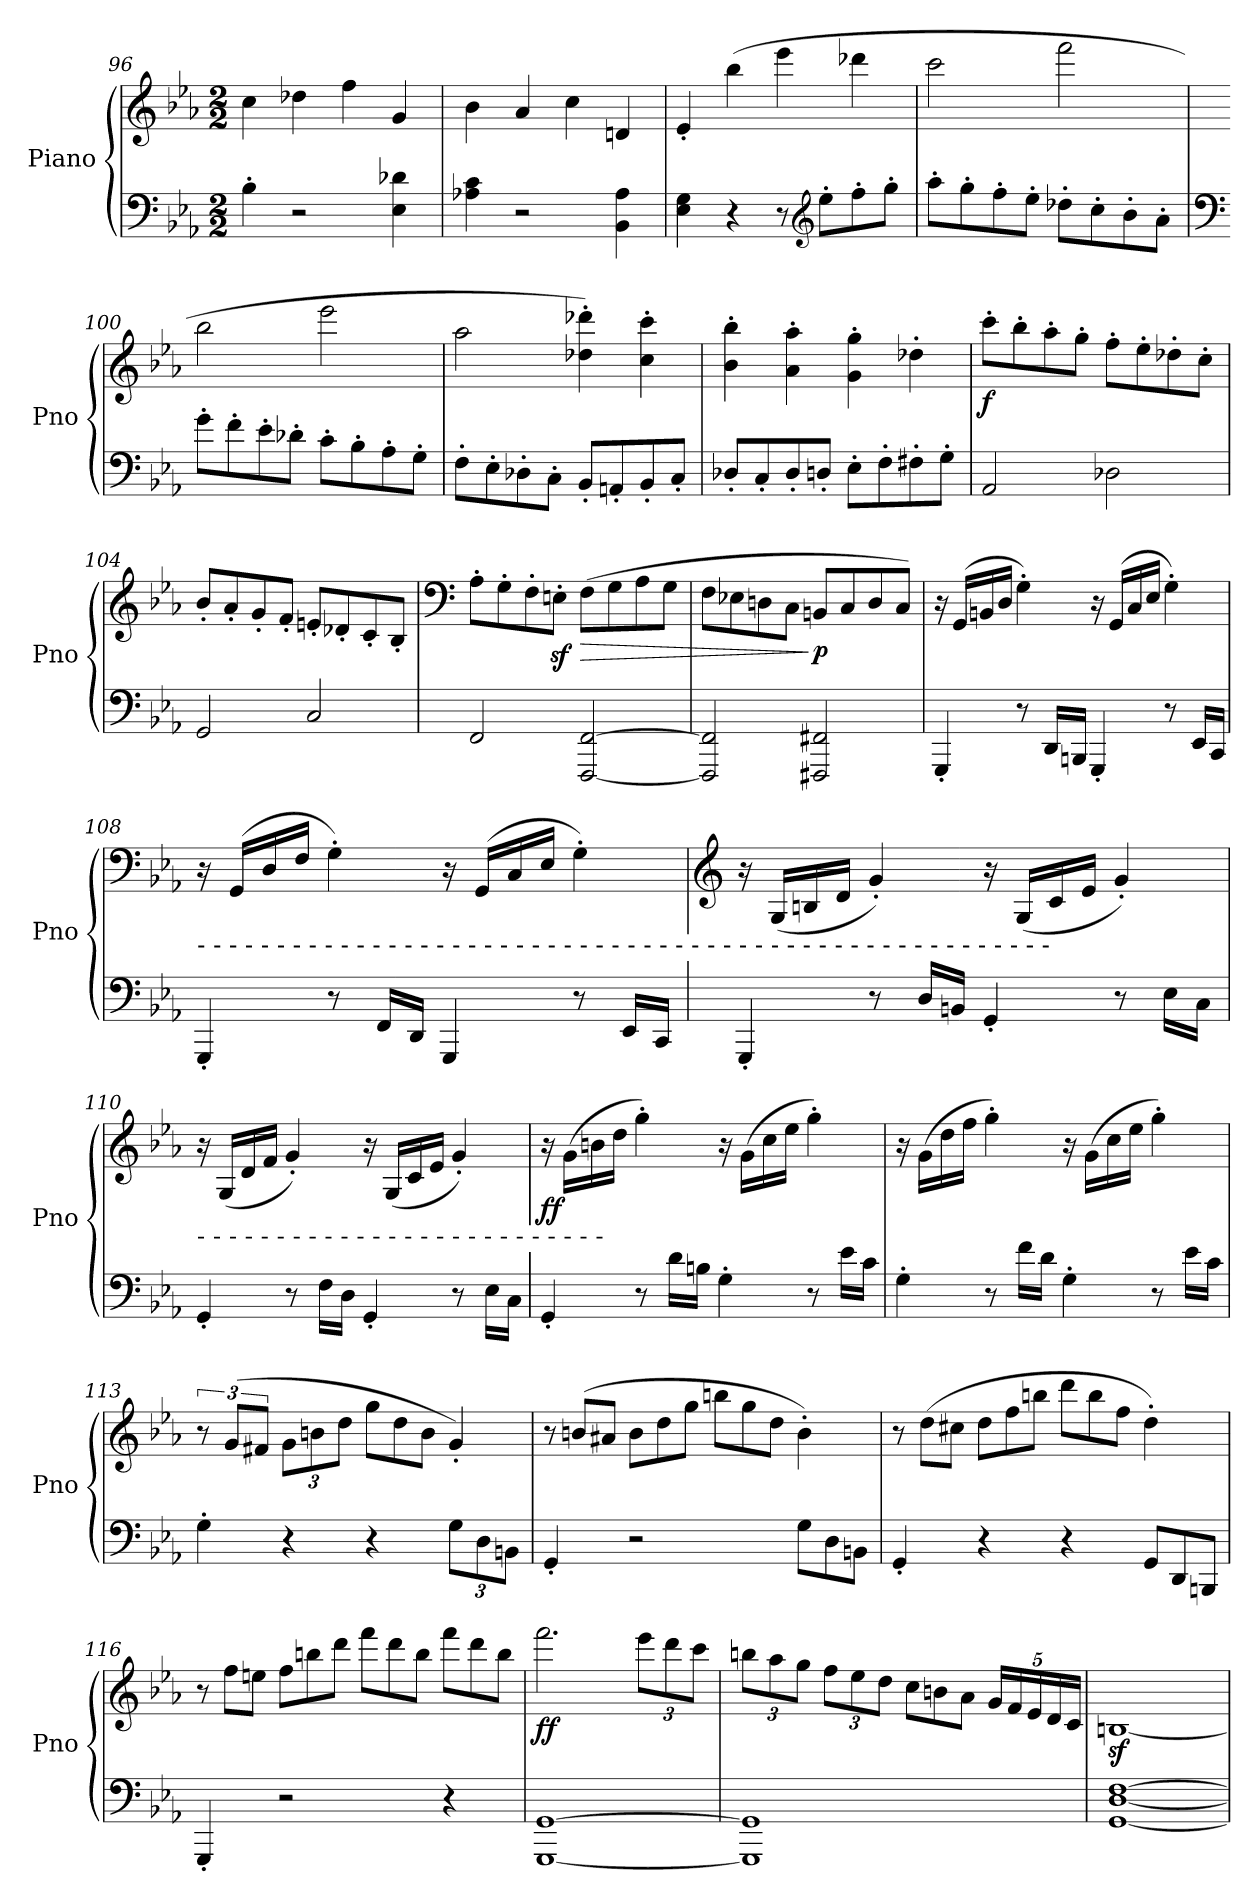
**kern	**kern	**dynam
*part1	*part1	*part1
*staff2	*staff1	*staff1/2
*I"Piano	*	*
*I'Pno	*	*
*clefF4	*clefG2	*
*k[b-e-a-]	*k[b-e-a-]	*
*M2/2	*M2/2	*
=96	=96	=96
4B-'\	4cc\	.
2r	4dd-X\	.
.	4ff\	.
4E-\ 4d-X\	4g/	.
=97	=97	=97
4A-X\ 4c\	4b-\	.
2r	4a-/	.
.	4cc\	.
4BB-\ 4A-\	4dn/	.
=98	=98	=98
4E-\ 4G\	4e-'/	.
4r	(>4bb-\	.
8r	4eee-\	.
*clefG2	*	*
8ee-'\L	.	.
8ff'\	4ddd-X\	.
8gg'\J	.	.
=99	=99	=99
8aa-'\L	2ccc\	.
8gg'\	.	.
8ff'\	.	.
8ee-'\J	.	.
8dd-X'\L	2fff\	.
8cc'\	.	.
8b-'\	.	.
8a-'\J	.	.
!!LO:PB:g=z
=100	=100	=100
*clefF4	*	*
8g'\L	2bb-\	.
8f'\	.	.
8e-'\	.	.
8d-X'\J	.	.
8c'\L	2eee-\	.
8B-'\	.	.
8A-'\	.	.
8G'\J	.	.
=101	=101	=101
!	!	!LO:DY:b
8F'\L	2aa-\	other-dynamics
8E-'\	.	.
8D-X'\	.	.
8C'\J	.	.
8BB-'/L	4dd-X\' 4ddd-X\')	.
8AAn'/	.	.
8BB-'/	4cc\' 4ccc\'	.
8C'/J	.	.
=102	=102	=102
8D-X'/L	4b-\' 4bb-\'	.
8C'/	.	.
8D-'/	4a-\' 4aa-\'	.
8Dn'/J	.	.
8E-'\L	4g\' 4gg\'	.
8F'\	.	.
8F#X'\	4dd-X'\	.
8G'\J	.	.
=103	=103	=103
!	!	!LO:DY:b
2AA-/	8ccc'\L	f
.	8bb-'\	.
.	8aa-'\	.
.	8gg'\J	.
2D-X\	8ff'\L	.
.	8ee-'\	.
.	8dd-X'\	.
.	8cc'\J	.
!!LO:LB:g=z
=104	=104	=104
2GG/	8b-'/L	.
.	8a-'/	.
.	8g'/	.
.	8f'/J	.
2C/	8en'/L	.
.	8d-X'/	.
.	8c'/	.
.	8B-'/J	.
=105	=105	=105
*	*clefF4	*
2FF/	8A-'\L	.
.	8G'\	.
.	8F'\	.
.	8Enz<'\J	.
!	!	!LO:HP:b
[2FFF/ [2FF/	(>8F\L	>
.	8G\	.
.	8A-\	.
.	8G\J	.
=106	=106	=106
2FFF/] 2FF/]	8F\L	.
.	8E-X\	.
.	8Dn\	.
.	8C\J	.
!	!	!LO:DY:n=1:b
2FFF#X/ 2FF#X/	8BBn/L	] p
.	8C/	.
.	8D/	.
.	8C/J)	.
!!LO:PB:g=z
=107	=107	=107
!	!	!LO:DY:b
4GGG'/	16r	other-dynamics
.	(>16GG/LL	.
.	16BBn/	.
.	16D/JJ	.
8r	4G'\)	.
16DD/LL	.	.
16BBBn/JJ	.	.
4GGG'/	16r	.
.	(>16GG/LL	.
.	16C/	.
.	16E-/JJ	.
8r	4G'\)	.
16EE-/LL	.	.
16CC/JJ	.	.
=108	=108	=108
!LO:TX:a:t=-  -  -  -  -  -  -  -  -  -  -  -  -  -  -  -  -  -  -  -  -  -  -  -  -  -  -  -  -  -  -  -  -  -  -  -  -  -  -  -  -  -  -  -  -  -  -  -  -  -  -  -  -  -	!	!
4GGG'/	16r	.
.	(>16GG/LL	.
.	16D/	.
.	16F/JJ	.
8r	4G'\)	.
16FF/LL	.	.
16DD/JJ	.	.
4GGG/	16r	.
.	(>16GG/LL	.
.	16C/	.
.	16E-/JJ	.
8r	4G'\)	.
16EE-/LL	.	.
16CC/JJ	.	.
!!LO:LB:g=z
=109	=109	=109
*	*clefG2	*
4GGG'/	16r	.
.	(<16G/LL	.
.	16Bn/	.
.	16d/JJ	.
8r	4g'/)	.
16D/LL	.	.
16BBn/JJ	.	.
4GG'/	16r	.
.	(<16G/LL	.
.	16c/	.
.	16e-/JJ	.
8r	4g'/)	.
16E-\LL	.	.
16C\JJ	.	.
=110	=110	=110
!LO:TX:a:t=-  -  -  -  -  -  -  -  -  -  -  -  -  -  -  -  -  -  -  -  -  -  -  -  -  -	!	!
4GG'/	16r	.
.	(<16G/LL	.
.	16d/	.
.	16f/JJ	.
8r	4g'/)	.
16F\LL	.	.
16D\JJ	.	.
4GG'/	16r	.
.	(<16G/LL	.
.	16c/	.
.	16e-/JJ	.
8r	4g'/)	.
16E-\LL	.	.
16C\JJ	.	.
=111	=111	=111
!	!	!LO:DY:b
4GG'/	16r	ff
.	(>16g\LL	.
.	16bn\	.
.	16dd\JJ	.
8r	4gg'\)	.
16d\LL	.	.
16Bn\JJ	.	.
4G'\	16r	.
.	(>16g\LL	.
.	16cc\	.
.	16ee-\JJ	.
8r	4gg'\)	.
16e-\LL	.	.
16c\JJ	.	.
!!LO:LB:g=z
=112	=112	=112
4G'\	16r	.
.	(>16g\LL	.
.	16dd\	.
.	16ff\JJ	.
8r	4gg'\)	.
16f\LL	.	.
16d\JJ	.	.
4G'\	16r	.
.	(>16g\LL	.
.	16cc\	.
.	16ee-\JJ	.
8r	4gg'\)	.
16e-\LL	.	.
16c\JJ	.	.
=113	=113	=113
4G'\	12r	.
.	(>12g/L	.
.	12f#X/J	.
4r	12g\L	.
.	12bn\	.
.	12dd\J	.
*	*Xtuplet	*
4r	12gg\L	.
.	12dd\	.
.	12b\J	.
12G\L	4g'/)	.
12D\	.	.
12BBn\J	.	.
=114	=114	=114
4GG'/	12r	.
.	(>12bn/L	.
.	12a#X/J	.
2r	12b\L	.
.	12dd\	.
.	12gg\J	.
.	12bbn\L	.
.	12gg\	.
.	12dd\J	.
*Xtuplet	*	*
12G\L	4b'\)	.
12D\	.	.
12BBn\J	.	.
!!LO:LB:g=z
=115	=115	=115
4GG'/	12r	.
.	(>12dd\L	.
.	12cc#X\J	.
4r	12dd\L	.
.	12ff\	.
.	12bbn\J	.
4r	12ddd\L	.
.	12bb\	.
.	12ff\J	.
12GG/L	4dd'\)	.
12DD/	.	.
12BBBn/J	.	.
=116	=116	=116
4GGG'/	12r	.
.	12ff\L	.
.	12een\J	.
2r	12ff\L	.
.	12bbn\	.
.	12ddd\J	.
.	12fff\L	.
.	12ddd\	.
.	12bb\J	.
4r	12fff\L	.
.	12ddd\	.
.	12bb\J	.
=117	=117	=117
!	!	!LO:DY:b
[1GGG [1GG	2.fff\	ff
*	*tuplet	*
*	*Xbrackettup	*
.	12eee-\L	.
.	12ddd\	.
.	12ccc\J	.
!!LO:LB:g=z
=118	=118	=118
1GGG] 1GG]	12bbn\L	.
.	12aa-\	.
.	12gg\J	.
.	12ff\L	.
.	12ee-\	.
.	12dd\J	.
*	*Xtuplet	*
.	12cc\L	.
.	12bn\	.
.	12a-\J	.
*	*tuplet	*
.	20g/LL	.
.	20f/	.
.	20e-/	.
.	20d/	.
.	20c/JJ	.
=119	=119	=119
[1GG [1D [1F	[1Bnz<	.
=	=	=
*-	*-	*-
